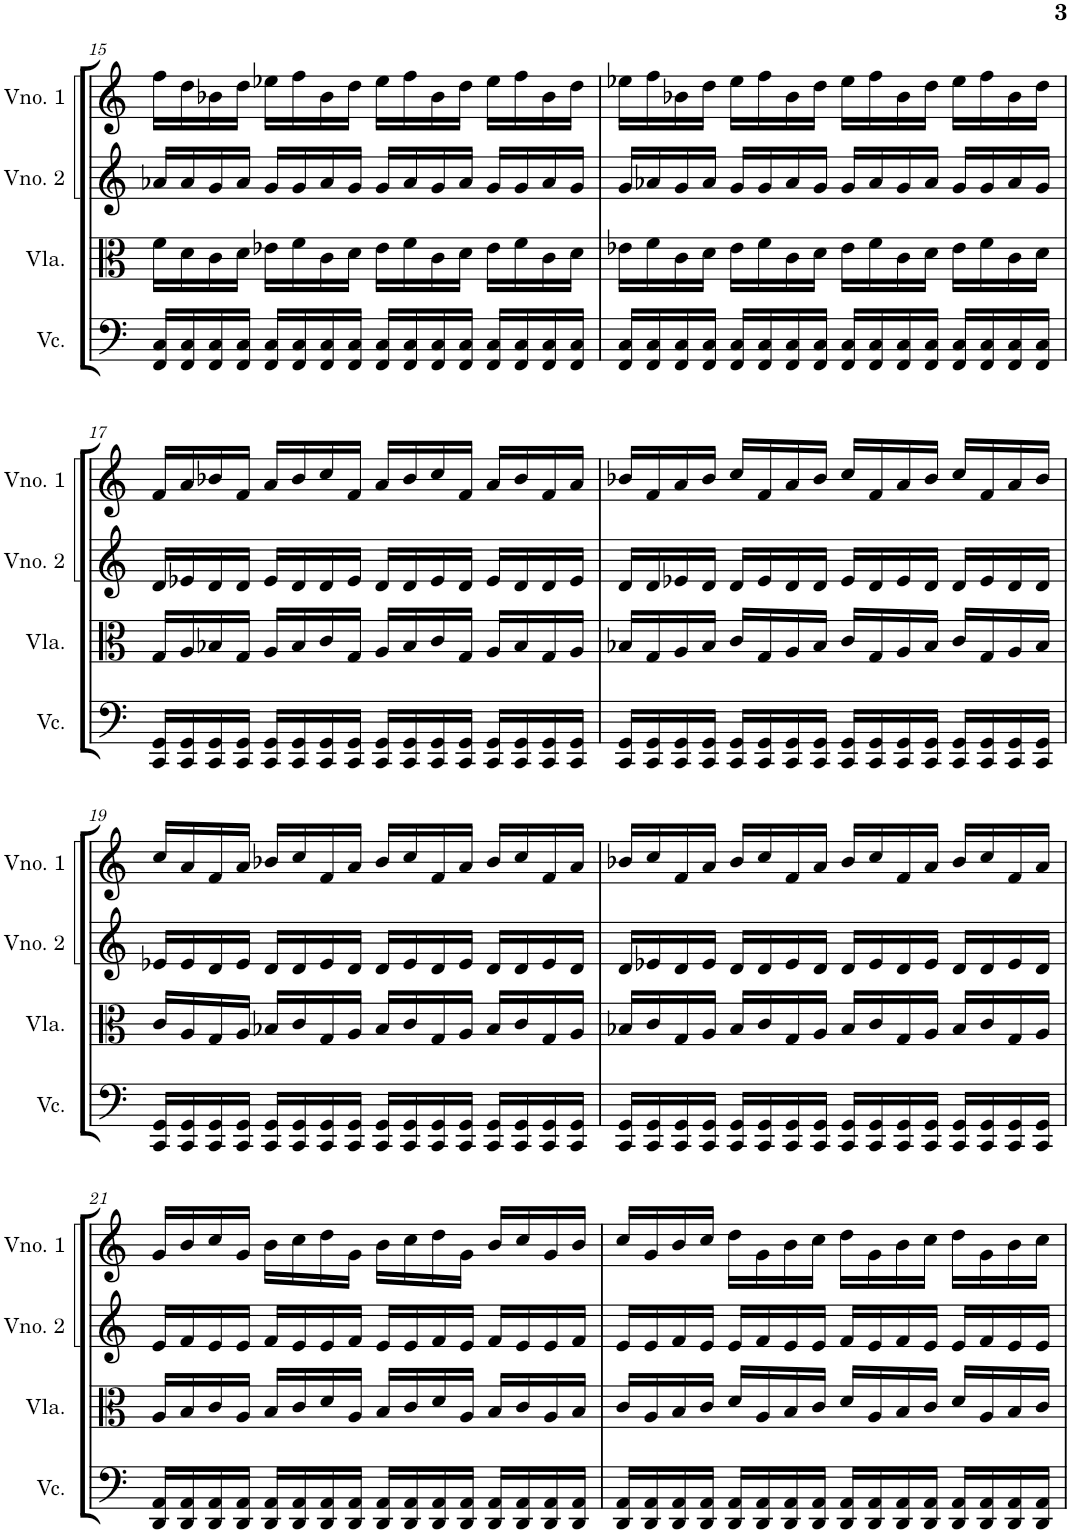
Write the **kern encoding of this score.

**kern	**kern	**kern	**kern
*part4	*part3	*part2	*part1
*staff4	*staff3	*staff2	*staff1
*I"Violoncelo	*I"Viola	*I"Violino 2	*I"Violino 1
*I'Vc.	*I'Vla.	*I'Vno. 2	*I'Vno. 1
!!LO:PB:g=z
*clefF4	*clefC3	*clefG2	*clefG2
*k[]	*k[]	*k[]	*k[]
*M4/4	*M4/4	*M4/4	*M4/4
=15	=15	=15	=15
16FF/ 16C/LL	16f\LL	16a-X/LL	16ff\LL
16FF/ 16C/	16d\	16a-/	16dd\
16FF/ 16C/	16c\	16g/	16b-X\
16FF/ 16C/JJ	16d\JJ	16a-/JJ	16dd\JJ
16FF/ 16C/LL	16e-X\LL	16g/LL	16ee-X\LL
16FF/ 16C/	16f\	16g/	16ff\
16FF/ 16C/	16c\	16a-/	16b-\
16FF/ 16C/JJ	16d\JJ	16g/JJ	16dd\JJ
16FF/ 16C/LL	16e-\LL	16g/LL	16ee-\LL
16FF/ 16C/	16f\	16a-/	16ff\
16FF/ 16C/	16c\	16g/	16b-\
16FF/ 16C/JJ	16d\JJ	16a-/JJ	16dd\JJ
16FF/ 16C/LL	16e-\LL	16g/LL	16ee-\LL
16FF/ 16C/	16f\	16g/	16ff\
16FF/ 16C/	16c\	16a-/	16b-\
16FF/ 16C/JJ	16d\JJ	16g/JJ	16dd\JJ
=16	=16	=16	=16
16FF/ 16C/LL	16e-X\LL	16g/LL	16ee-X\LL
16FF/ 16C/	16f\	16a-X/	16ff\
16FF/ 16C/	16c\	16g/	16b-X\
16FF/ 16C/JJ	16d\JJ	16a-/JJ	16dd\JJ
16FF/ 16C/LL	16e-\LL	16g/LL	16ee-\LL
16FF/ 16C/	16f\	16g/	16ff\
16FF/ 16C/	16c\	16a-/	16b-\
16FF/ 16C/JJ	16d\JJ	16g/JJ	16dd\JJ
16FF/ 16C/LL	16e-\LL	16g/LL	16ee-\LL
16FF/ 16C/	16f\	16a-/	16ff\
16FF/ 16C/	16c\	16g/	16b-\
16FF/ 16C/JJ	16d\JJ	16a-/JJ	16dd\JJ
16FF/ 16C/LL	16e-\LL	16g/LL	16ee-\LL
16FF/ 16C/	16f\	16g/	16ff\
16FF/ 16C/	16c\	16a-/	16b-\
16FF/ 16C/JJ	16d\JJ	16g/JJ	16dd\JJ
!!LO:LB:g=z
=17	=17	=17	=17
16CC/ 16GG/LL	16G/LL	16d/LL	16f/LL
16CC/ 16GG/	16A/	16e-X/	16a/
16CC/ 16GG/	16B-X/	16d/	16b-X/
16CC/ 16GG/JJ	16G/JJ	16d/JJ	16f/JJ
16CC/ 16GG/LL	16A/LL	16e-/LL	16a/LL
16CC/ 16GG/	16B-/	16d/	16b-/
16CC/ 16GG/	16c/	16d/	16cc/
16CC/ 16GG/JJ	16G/JJ	16e-/JJ	16f/JJ
16CC/ 16GG/LL	16A/LL	16d/LL	16a/LL
16CC/ 16GG/	16B-/	16d/	16b-/
16CC/ 16GG/	16c/	16e-/	16cc/
16CC/ 16GG/JJ	16G/JJ	16d/JJ	16f/JJ
16CC/ 16GG/LL	16A/LL	16e-/LL	16a/LL
16CC/ 16GG/	16B-/	16d/	16b-/
16CC/ 16GG/	16G/	16d/	16f/
16CC/ 16GG/JJ	16A/JJ	16e-/JJ	16a/JJ
=18	=18	=18	=18
16CC/ 16GG/LL	16B-X/LL	16d/LL	16b-X/LL
16CC/ 16GG/	16G/	16d/	16f/
16CC/ 16GG/	16A/	16e-X/	16a/
16CC/ 16GG/JJ	16B-/JJ	16d/JJ	16b-/JJ
16CC/ 16GG/LL	16c/LL	16d/LL	16cc/LL
16CC/ 16GG/	16G/	16e-/	16f/
16CC/ 16GG/	16A/	16d/	16a/
16CC/ 16GG/JJ	16B-/JJ	16d/JJ	16b-/JJ
16CC/ 16GG/LL	16c/LL	16e-/LL	16cc/LL
16CC/ 16GG/	16G/	16d/	16f/
16CC/ 16GG/	16A/	16e-/	16a/
16CC/ 16GG/JJ	16B-/JJ	16d/JJ	16b-/JJ
16CC/ 16GG/LL	16c/LL	16d/LL	16cc/LL
16CC/ 16GG/	16G/	16e-/	16f/
16CC/ 16GG/	16A/	16d/	16a/
16CC/ 16GG/JJ	16B-/JJ	16d/JJ	16b-/JJ
!!LO:LB:g=z
=19	=19	=19	=19
16CC/ 16GG/LL	16c/LL	16e-X/LL	16cc/LL
16CC/ 16GG/	16A/	16e-/	16a/
16CC/ 16GG/	16G/	16d/	16f/
16CC/ 16GG/JJ	16A/JJ	16e-/JJ	16a/JJ
16CC/ 16GG/LL	16B-X/LL	16d/LL	16b-X/LL
16CC/ 16GG/	16c/	16d/	16cc/
16CC/ 16GG/	16G/	16e-/	16f/
16CC/ 16GG/JJ	16A/JJ	16d/JJ	16a/JJ
16CC/ 16GG/LL	16B-/LL	16d/LL	16b-/LL
16CC/ 16GG/	16c/	16e-/	16cc/
16CC/ 16GG/	16G/	16d/	16f/
16CC/ 16GG/JJ	16A/JJ	16e-/JJ	16a/JJ
16CC/ 16GG/LL	16B-/LL	16d/LL	16b-/LL
16CC/ 16GG/	16c/	16d/	16cc/
16CC/ 16GG/	16G/	16e-/	16f/
16CC/ 16GG/JJ	16A/JJ	16d/JJ	16a/JJ
=20	=20	=20	=20
16CC/ 16GG/LL	16B-X/LL	16d/LL	16b-X/LL
16CC/ 16GG/	16c/	16e-X/	16cc/
16CC/ 16GG/	16G/	16d/	16f/
16CC/ 16GG/JJ	16A/JJ	16e-/JJ	16a/JJ
16CC/ 16GG/LL	16B-/LL	16d/LL	16b-/LL
16CC/ 16GG/	16c/	16d/	16cc/
16CC/ 16GG/	16G/	16e-/	16f/
16CC/ 16GG/JJ	16A/JJ	16d/JJ	16a/JJ
16CC/ 16GG/LL	16B-/LL	16d/LL	16b-/LL
16CC/ 16GG/	16c/	16e-/	16cc/
16CC/ 16GG/	16G/	16d/	16f/
16CC/ 16GG/JJ	16A/JJ	16e-/JJ	16a/JJ
16CC/ 16GG/LL	16B-/LL	16d/LL	16b-/LL
16CC/ 16GG/	16c/	16d/	16cc/
16CC/ 16GG/	16G/	16e-/	16f/
16CC/ 16GG/JJ	16A/JJ	16d/JJ	16a/JJ
!!LO:LB:g=z
=21	=21	=21	=21
16DD/ 16AA/LL	16A/LL	16e/LL	16g/LL
16DD/ 16AA/	16B/	16f/	16b/
16DD/ 16AA/	16c/	16e/	16cc/
16DD/ 16AA/JJ	16A/JJ	16e/JJ	16g/JJ
16DD/ 16AA/LL	16B/LL	16f/LL	16b\LL
16DD/ 16AA/	16c/	16e/	16cc\
16DD/ 16AA/	16d/	16e/	16dd\
16DD/ 16AA/JJ	16A/JJ	16f/JJ	16g\JJ
16DD/ 16AA/LL	16B/LL	16e/LL	16b\LL
16DD/ 16AA/	16c/	16e/	16cc\
16DD/ 16AA/	16d/	16f/	16dd\
16DD/ 16AA/JJ	16A/JJ	16e/JJ	16g\JJ
16DD/ 16AA/LL	16B/LL	16f/LL	16b/LL
16DD/ 16AA/	16c/	16e/	16cc/
16DD/ 16AA/	16A/	16e/	16g/
16DD/ 16AA/JJ	16B/JJ	16f/JJ	16b/JJ
=22	=22	=22	=22
16DD/ 16AA/LL	16c/LL	16e/LL	16cc/LL
16DD/ 16AA/	16A/	16e/	16g/
16DD/ 16AA/	16B/	16f/	16b/
16DD/ 16AA/JJ	16c/JJ	16e/JJ	16cc/JJ
16DD/ 16AA/LL	16d/LL	16e/LL	16dd\LL
16DD/ 16AA/	16A/	16f/	16g\
16DD/ 16AA/	16B/	16e/	16b\
16DD/ 16AA/JJ	16c/JJ	16e/JJ	16cc\JJ
16DD/ 16AA/LL	16d/LL	16f/LL	16dd\LL
16DD/ 16AA/	16A/	16e/	16g\
16DD/ 16AA/	16B/	16f/	16b\
16DD/ 16AA/JJ	16c/JJ	16e/JJ	16cc\JJ
16DD/ 16AA/LL	16d/LL	16e/LL	16dd\LL
16DD/ 16AA/	16A/	16f/	16g\
16DD/ 16AA/	16B/	16e/	16b\
16DD/ 16AA/JJ	16c/JJ	16e/JJ	16cc\JJ
=	=	=	=
*-	*-	*-	*-
